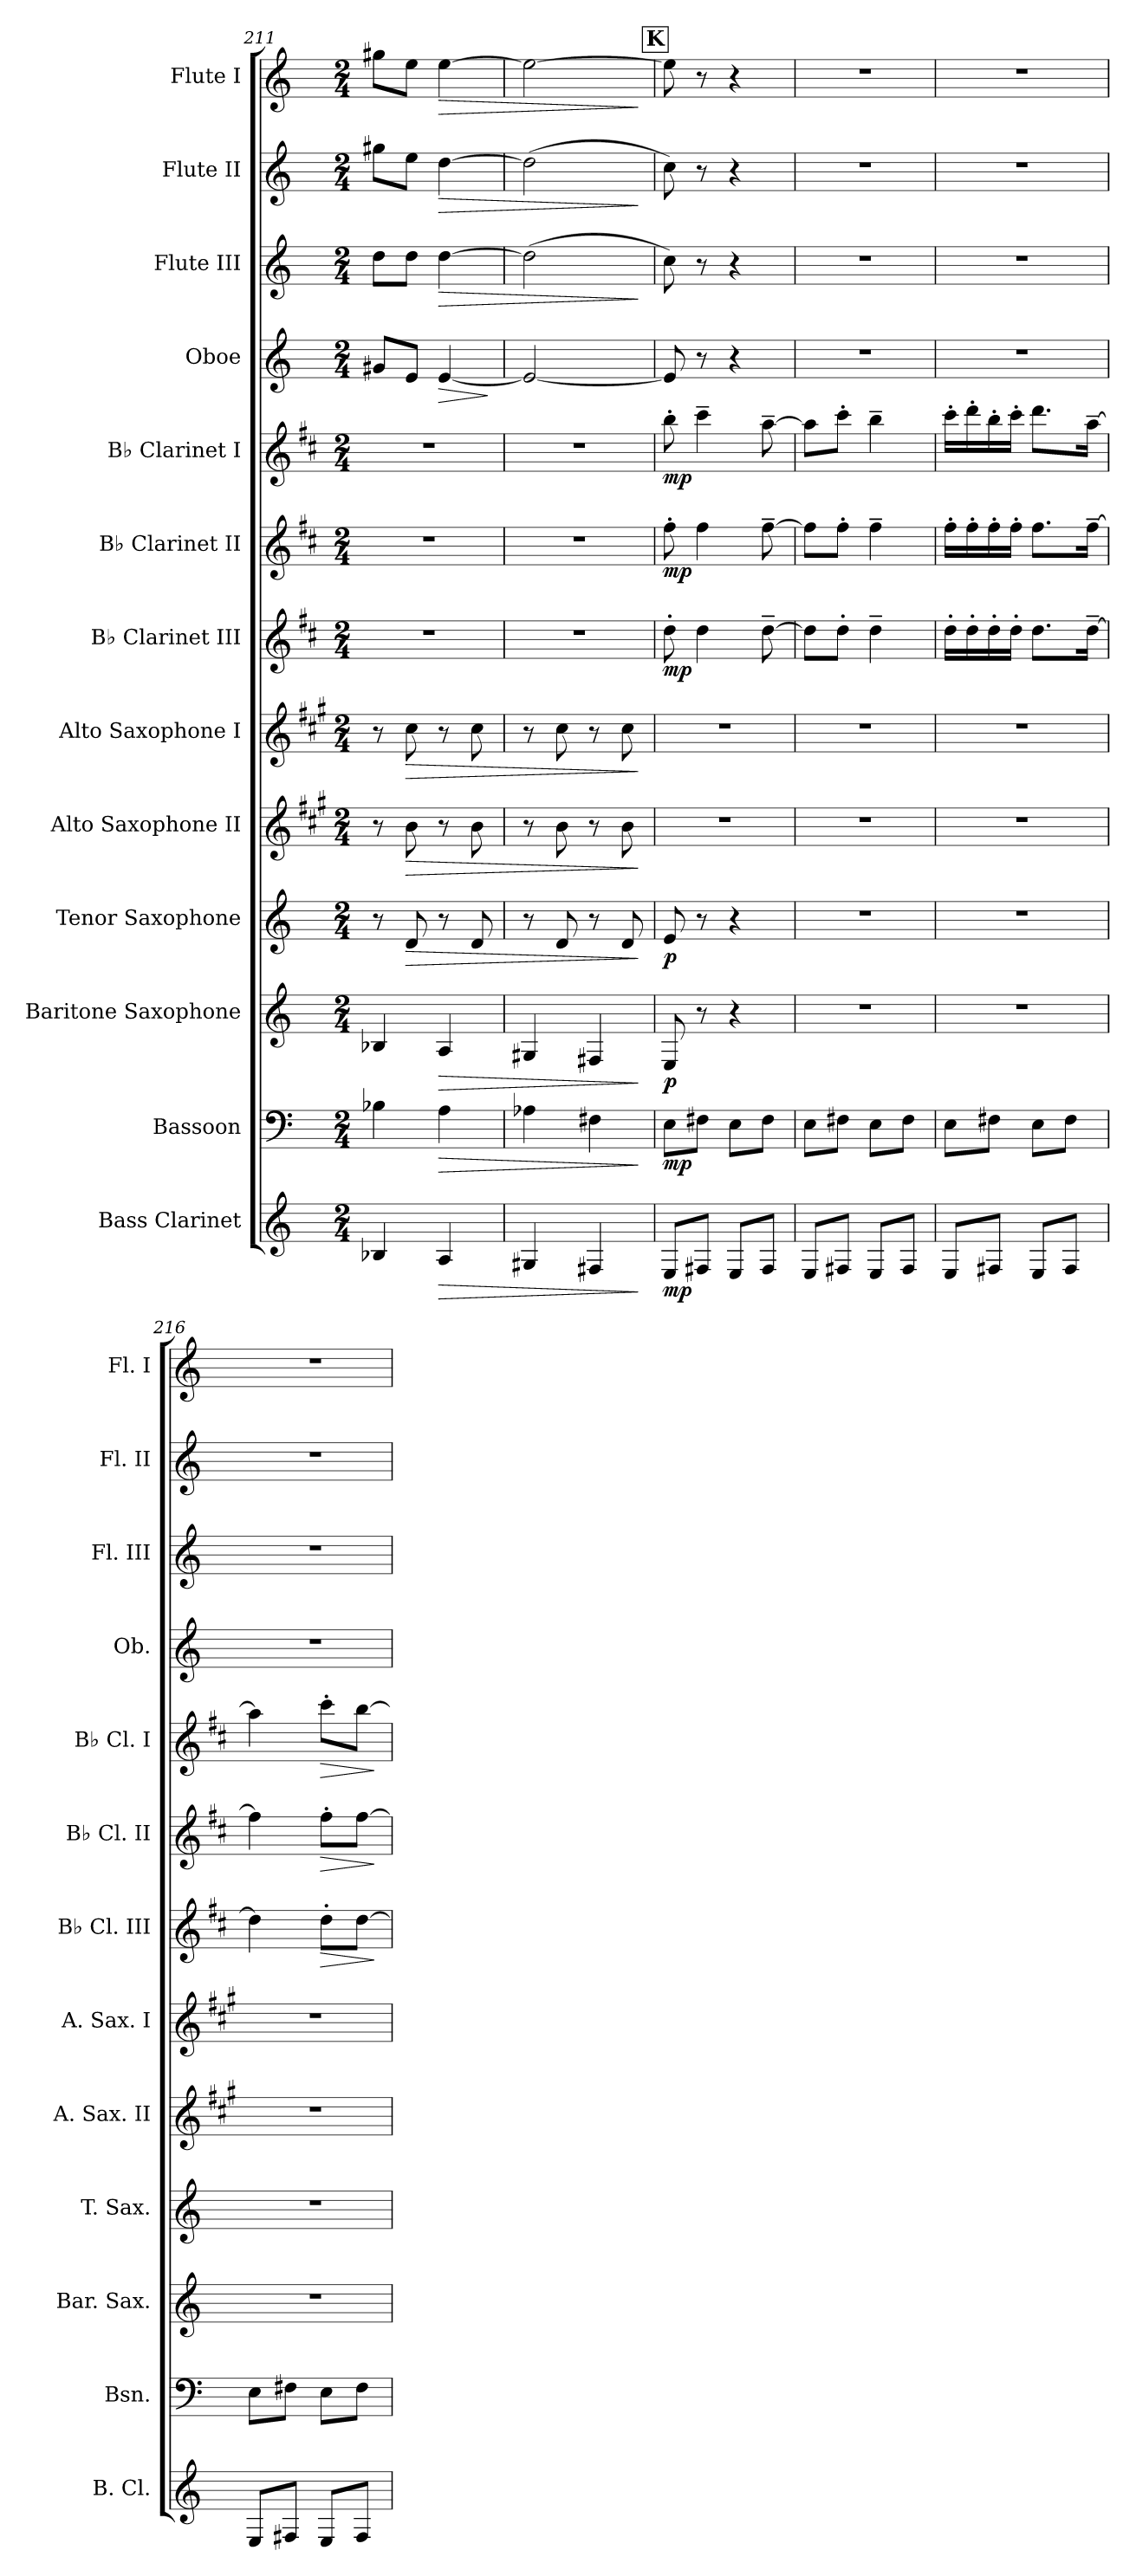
**kern	**dynam	**kern	**dynam	**kern	**dynam	**kern	**dynam	**kern	**dynam	**kern	**dynam	**kern	**dynam	**kern	**dynam	**kern	**dynam	**kern	**dynam	**kern	**dynam	**kern	**dynam	**kern	**dynam
*part13	*part13	*part12	*part12	*part11	*part11	*part10	*part10	*part9	*part9	*part8	*part8	*part7	*part7	*part6	*part6	*part5	*part5	*part4	*part4	*part3	*part3	*part2	*part2	*part1	*part1
*staff13	*staff13	*staff12	*staff12	*staff11	*staff11	*staff10	*staff10	*staff9	*staff9	*staff8	*staff8	*staff7	*staff7	*staff6	*staff6	*staff5	*staff5	*staff4	*staff4	*staff3	*staff3	*staff2	*staff2	*staff1	*staff1
*I"Bass Clarinet	*	*I"Bassoon	*	*I"Baritone Saxophone	*	*I"Tenor Saxophone	*	*I"Alto Saxophone II	*	*I"Alto Saxophone I	*	*I"B♭ Clarinet III	*	*I"B♭ Clarinet II	*	*I"B♭ Clarinet I	*	*I"Oboe	*	*I"Flute III	*	*I"Flute II	*	*I"Flute I	*
*I'B. Cl.	*	*I'Bsn.	*	*I'Bar. Sax.	*	*I'T. Sax.	*	*I'A. Sax. II	*	*I'A. Sax. I	*	*I'B♭ Cl. III	*	*I'B♭ Cl. II	*	*I'B♭ Cl. I	*	*I'Ob.	*	*I'Fl. III	*	*I'Fl. II	*	*I'Fl. I	*
*clefG2	*	*clefF4	*	*clefG2	*	*clefG2	*	*clefG2	*	*clefG2	*	*clefG2	*	*clefG2	*	*clefG2	*	*clefG2	*	*clefG2	*	*clefG2	*	*clefG2	*
*ITrd8c14	*	*	*	*ITrd12c21	*	*ITrd8c14	*	*ITrd5c9	*	*ITrd5c9	*	*ITrd1c2	*	*ITrd1c2	*	*ITrd1c2	*	*	*	*	*	*	*	*	*
*k[]	*	*k[]	*	*k[]	*	*k[]	*	*k[]	*	*k[]	*	*k[]	*	*k[]	*	*k[]	*	*k[]	*	*k[]	*	*k[]	*	*k[]	*
*M2/4	*	*M2/4	*	*M2/4	*	*M2/4	*	*M2/4	*	*M2/4	*	*M2/4	*	*M2/4	*	*M2/4	*	*M2/4	*	*M2/4	*	*M2/4	*	*M2/4	*
=211	=211	=211	=211	=211	=211	=211	=211	=211	=211	=211	=211	=211	=211	=211	=211	=211	=211	=211	=211	=211	=211	=211	=211	=211	=211
4BB-X/	.	4B-X\	.	4BB-X/	.	8r	.	8r	.	8r	.	2r	.	2r	.	2r	.	8g#X/L	.	8dd\L	.	8gg#X\L	.	8gg#X\L	.
!	!	!	!	!	!	!	!LO:HP:b	!	!LO:HP:b	!	!LO:HP:b	!	!	!	!	!	!	!	!	!	!	!	!	!	!
.	.	.	.	.	.	8D/	>	8d\	>	8e\	>	.	.	.	.	.	.	8e/J	.	8dd\J	.	8ee\J	.	8ee\J	.
!	!LO:HP:b	!	!LO:HP:b	!	!LO:HP:b	!	!	!	!	!	!	!	!	!	!	!	!	!	!LO:HP:b	!	!LO:HP:b	!	!LO:HP:b	!	!LO:HP:b
4AA/	>	4A\	>	4AA/	>	8r	.	8r	.	8r	.	.	.	.	.	.	.	[4e/	>	[4dd\	>	[4dd\	>	[4ee\	>
.	.	.	.	.	.	8D/	.	8d\	.	8e\	.	.	.	.	.	.	.	.	.	.	.	.	.	.	.
.	.	.	.	.	.	.	.	.	.	.	.	.	.	.	.	.	.	.	]	.	.	.	.	.	.
=212	=212	=212	=212	=212	=212	=212	=212	=212	=212	=212	=212	=212	=212	=212	=212	=212	=212	=212	=212	=212	=212	=212	=212	=212	=212
4GG#X/	.	4A-X\	.	4GG#X/	.	8r	.	8r	.	8r	.	2r	.	2r	.	2r	.	2e/_	.	(>2dd\]	.	(>2dd\]	.	2ee\_	.
.	.	.	.	.	.	8D/	.	8d\	.	8e\	.	.	.	.	.	.	.	.	.	.	.	.	.	.	.
4FF#X/	.	4F#X\	.	4FF#X/	.	8r	.	8r	.	8r	.	.	.	.	.	.	.	.	.	.	.	.	.	.	.
.	.	.	.	.	.	8D/	.	8d\	.	8e\	.	.	.	.	.	.	.	.	.	.	.	.	.	.	.
.	]	.	]	.	]	.	]	.	]	.	]	.	.	.	.	.	.	.	.	.	]	.	]	.	]
!!LO:PB:g=z
!!LO:REH:place=s1:a:B:fs=14:t=K
=213	=213	=213	=213	=213	=213	=213	=213	=213	=213	=213	=213	=213	=213	=213	=213	=213	=213	=213	=213	=213	=213	=213	=213	=213	=213
!	!LO:DY:b	!	!LO:DY:b	!	!LO:DY:b	!	!LO:DY:b	!	!	!	!	!	!LO:DY:b	!	!LO:DY:b	!	!LO:DY:b	!	!	!	!	!	!	!	!
8EE/L	mp	8E\L	mp	8EE/	p	8E/	p	2r	.	2r	.	8cc'\	mp	8ee'\	mp	8aa'\	mp	8e/]	.	8cc\)	.	8cc\)	.	8ee\]	.
8FF#X/J	.	8F#X\J	.	8r	.	8r	.	.	.	.	.	4cc\	.	4ee\	.	4bb~\	.	8r	.	8r	.	8r	.	8r	.
8EE/L	.	8E\L	.	4r	.	4r	.	.	.	.	.	.	.	.	.	.	.	4r	.	4r	.	4r	.	4r	.
8FF#/J	.	8F#\J	.	.	.	.	.	.	.	.	.	[8cc~\	.	[8ee~\	.	[8gg~\	.	.	.	.	.	.	.	.	.
=214	=214	=214	=214	=214	=214	=214	=214	=214	=214	=214	=214	=214	=214	=214	=214	=214	=214	=214	=214	=214	=214	=214	=214	=214	=214
8EE/L	.	8E\L	.	2r	.	2r	.	2r	.	2r	.	8cc\L]	.	8ee\L]	.	8gg\L]	.	2r	.	2r	.	2r	.	2r	.
8FF#X/J	.	8F#X\J	.	.	.	.	.	.	.	.	.	8cc'\J	.	8ee'\J	.	8bb'\J	.	.	.	.	.	.	.	.	.
8EE/L	.	8E\L	.	.	.	.	.	.	.	.	.	4cc~\	.	4ee~\	.	4aa~\	.	.	.	.	.	.	.	.	.
8FF#/J	.	8F#\J	.	.	.	.	.	.	.	.	.	.	.	.	.	.	.	.	.	.	.	.	.	.	.
=215	=215	=215	=215	=215	=215	=215	=215	=215	=215	=215	=215	=215	=215	=215	=215	=215	=215	=215	=215	=215	=215	=215	=215	=215	=215
8EE/L	.	8E\L	.	2r	.	2r	.	2r	.	2r	.	16cc'\LL	.	16ee'\LL	.	16bb'\LL	.	2r	.	2r	.	2r	.	2r	.
.	.	.	.	.	.	.	.	.	.	.	.	16cc'\	.	16ee'\	.	16ccc'\	.	.	.	.	.	.	.	.	.
8FF#X/J	.	8F#X\J	.	.	.	.	.	.	.	.	.	16cc'\	.	16ee'\	.	16aa'\	.	.	.	.	.	.	.	.	.
.	.	.	.	.	.	.	.	.	.	.	.	16cc'\JJ	.	16ee'\JJ	.	16bb'\JJ	.	.	.	.	.	.	.	.	.
8EE/L	.	8E\L	.	.	.	.	.	.	.	.	.	8.cc\L	.	8.ee\L	.	8.ccc\L	.	.	.	.	.	.	.	.	.
8FF#/J	.	8F#\J	.	.	.	.	.	.	.	.	.	.	.	.	.	.	.	.	.	.	.	.	.	.	.
.	.	.	.	.	.	.	.	.	.	.	.	[16cc~\Jk	.	[16ee~\Jk	.	[16gg~\Jk	.	.	.	.	.	.	.	.	.
=216	=216	=216	=216	=216	=216	=216	=216	=216	=216	=216	=216	=216	=216	=216	=216	=216	=216	=216	=216	=216	=216	=216	=216	=216	=216
8EE/L	.	8E\L	.	2r	.	2r	.	2r	.	2r	.	4cc\]	.	4ee\]	.	4gg\]	.	2r	.	2r	.	2r	.	2r	.
8FF#X/J	.	8F#X\J	.	.	.	.	.	.	.	.	.	.	.	.	.	.	.	.	.	.	.	.	.	.	.
!	!	!	!	!	!	!	!	!	!	!	!	!	!LO:HP:b	!	!LO:HP:b	!	!LO:HP:b	!	!	!	!	!	!	!	!
8EE/L	.	8E\L	.	.	.	.	.	.	.	.	.	8cc'\L	>	8ee'\L	>	8bb'\L	>	.	.	.	.	.	.	.	.
8FF#/J	.	8F#\J	.	.	.	.	.	.	.	.	.	[8cc\J	.	[8ee\J	.	[8aa\J	.	.	.	.	.	.	.	.	.
.	.	.	.	.	.	.	.	.	.	.	.	.	]	.	]	.	]	.	.	.	.	.	.	.	.
=	=	=	=	=	=	=	=	=	=	=	=	=	=	=	=	=	=	=	=	=	=	=	=	=	=
*-	*-	*-	*-	*-	*-	*-	*-	*-	*-	*-	*-	*-	*-	*-	*-	*-	*-	*-	*-	*-	*-	*-	*-	*-	*-
